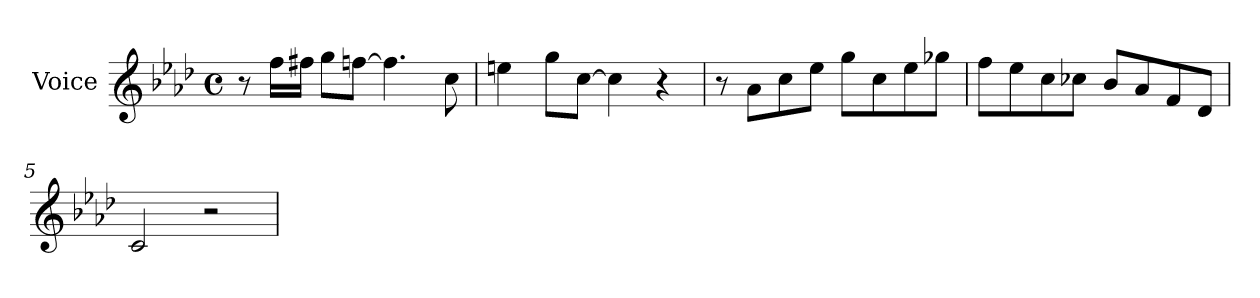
**kern
*part1
*staff1
*I"Voice
*I'Voice
*clefG2
*k[b-e-a-d-]
*M4/4
*met(c)
=1
8r
16ff\LL
16ff#X\JJ
8gg\L
[>8ffn\J
4.ff\]
8cc\
=2
4een\
8gg\L
[>8cc\J
4cc\]
4r
=3
8r
8a-\L
8cc\
8ee-\J
8gg\L
8cc\
8ee-\
8gg-X\J
=4
8ff\L
8ee-\
8cc\
8cc-X\J
8b-/L
8a-/
8f/
8d-/J
=5
2c/
2rcc
=
*-
